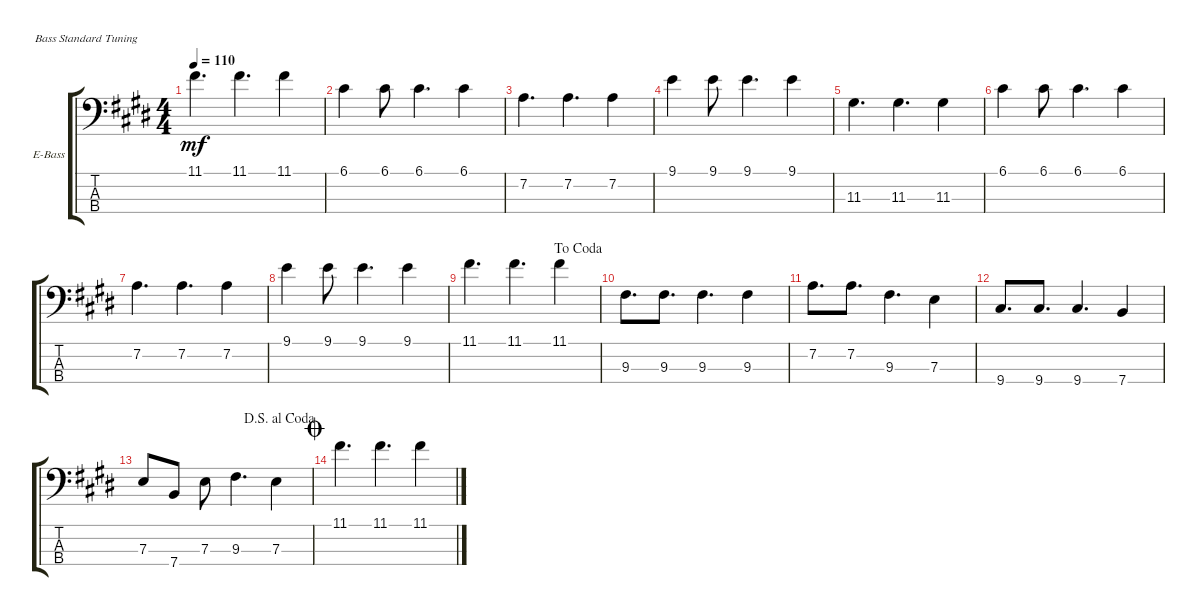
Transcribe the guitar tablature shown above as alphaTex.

\defaultSystemsLayout 4
\bracketExtendMode groupsimilarinstruments
\firstSystemTrackNameOrientation horizontal
\otherSystemsTrackNameOrientation horizontal
\track ("Bass" "E-Bass") {instrument electricbassfinger}
\staff {score tabs}
\tuning (G2 D2 A1 E1)
\ts (4 4)
\tempo 110
\clef f4
\ks c#minor
11.1.4{d dy mf} 11.1.4{d} 11.1.4 |
6.1.4 6.1.8 6.1.4{d} 6.1.4 |
7.2.4{d} 7.2.4{d} 7.2.4 |
9.1.4 9.1.8 9.1.4{d} 9.1.4 |
11.3.4{d} 11.3.4{d} 11.3.4 |
6.1.4 6.1.8 6.1.4{d} 6.1.4 |
7.2.4{d} 7.2.4{d} 7.2.4 |
9.1.4 9.1.8 9.1.4{d} 9.1.4 |
\jump dacoda
11.1.4{d} 11.1.4{d} 11.1.4 |
9.3.8{d} 9.3.8{d} 9.3.4{d} 9.3.4 |
7.2.8{d} 7.2.8{d} 9.3.4{d} 7.3.4 |
9.4.8{d} 9.4.8{d} 9.4.4{d} 7.4.4 |
\jump dalsegnoalcoda
7.3.8 7.4.8 7.3.8 9.3.4{d} 7.3.4 |
\jump coda
11.1.4{d} 11.1.4{d} 11.1.4
